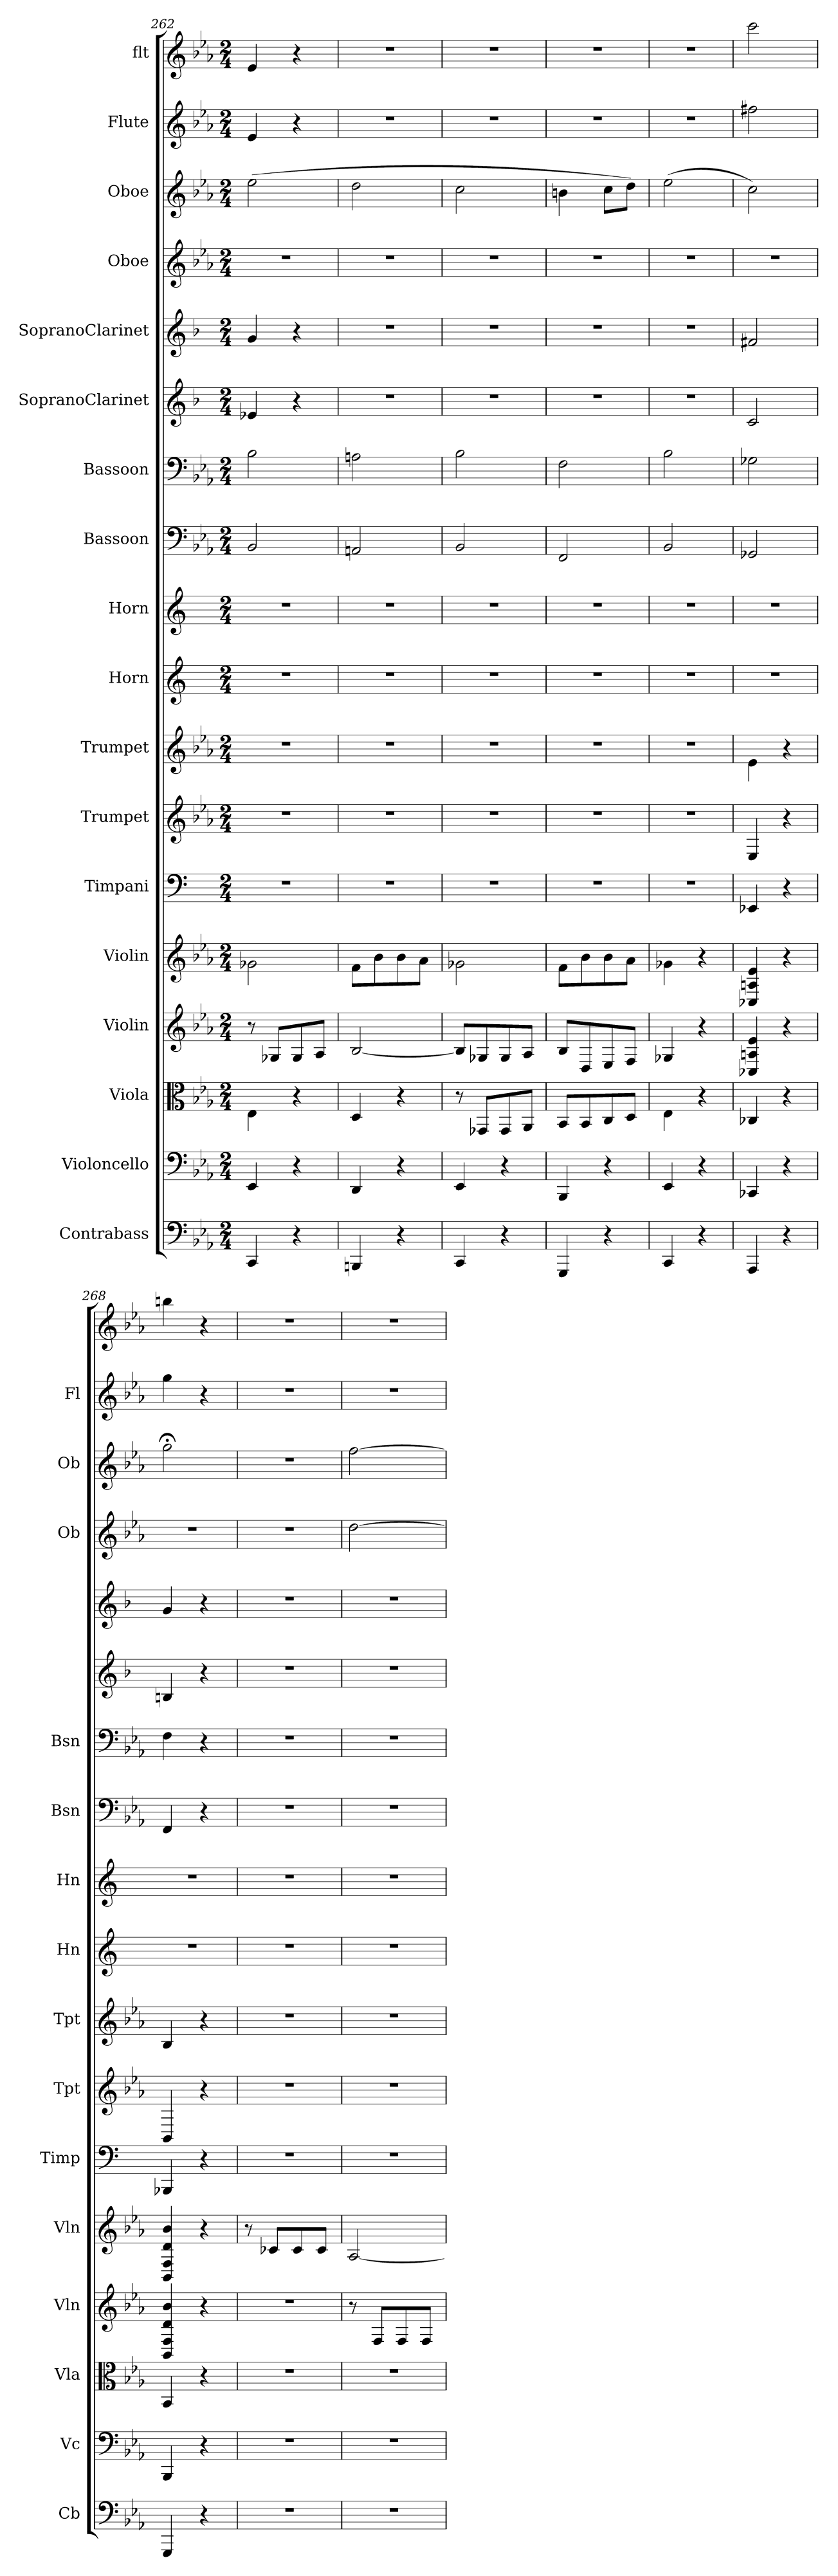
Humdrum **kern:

**kern	**kern	**kern	**kern	**kern	**kern	**kern	**kern	**kern	**kern	**kern	**kern	**kern	**kern	**kern	**kern	**kern	**kern
*part18	*part17	*part16	*part15	*part14	*part13	*part12	*part11	*part10	*part9	*part8	*part7	*part6	*part5	*part4	*part3	*part2	*part1
*staff18	*staff17	*staff16	*staff15	*staff14	*staff13	*staff12	*staff11	*staff10	*staff9	*staff8	*staff7	*staff6	*staff5	*staff4	*staff3	*staff2	*staff1
*I"Contrabass	*I"Violoncello	*I"Viola	*I"Violin	*I"Violin	*I"Timpani	*I"Trumpet	*I"Trumpet	*I"Horn	*I"Horn	*I"Bassoon	*I"Bassoon	*I"SopranoClarinet	*I"SopranoClarinet	*I"Oboe	*I"Oboe	*I"Flute	*I"flt
*I'Cb	*I'Vc	*I'Vla	*I'Vln	*I'Vln	*I'Timp	*I'Tpt	*I'Tpt	*I'Hn	*I'Hn	*I'Bsn	*I'Bsn	*	*	*I'Ob	*I'Ob	*I'Fl	*
*clefF4	*clefF4	*clefC3	*clefG2	*clefG2	*clefF4	*clefG2	*clefG2	*clefG2	*clefG2	*clefF4	*clefF4	*clefG2	*clefG2	*clefG2	*clefG2	*clefG2	*clefG2
*k[b-e-a-]	*k[b-e-a-]	*k[b-e-a-]	*k[b-e-a-]	*k[b-e-a-]	*k[]	*k[b-e-a-]	*k[b-e-a-]	*k[]	*k[]	*k[b-e-a-]	*k[b-e-a-]	*k[b-]	*k[b-]	*k[b-e-a-]	*k[b-e-a-]	*k[b-e-a-]	*k[b-e-a-]
*c:	*c:	*c:	*c:	*c:	*	*c:	*c:	*	*	*c:	*c:	*	*	*c:	*c:	*c:	*c:
*M2/4	*M2/4	*M2/4	*M2/4	*M2/4	*M2/4	*M2/4	*M2/4	*M2/4	*M2/4	*M2/4	*M2/4	*M2/4	*M2/4	*M2/4	*M2/4	*M2/4	*M2/4
=262	=262	=262	=262	=262	=262	=262	=262	=262	=262	=262	=262	=262	=262	=262	=262	=262	=262
4CC"/	4EE-"/	4E-"\	8r	2g-X\	2r	2r	2r	2r	2r	2BB-/	2B-\	4e-X/	4g/	2r	(2ee-\	4e-/	4e-/
.	.	.	8G-X/L	.	.	.	.	.	.	.	.	.	.	.	.	.	.
4r	4r	4r	8G-/	.	.	.	.	.	.	.	.	4r	4r	.	.	4r	4r
.	.	.	8A-/J	.	.	.	.	.	.	.	.	.	.	.	.	.	.
=263	=263	=263	=263	=263	=263	=263	=263	=263	=263	=263	=263	=263	=263	=263	=263	=263	=263
4BBBn"/	4DD"/	4D"/	[2B-/	8f\L	2r	2r	2r	2r	2r	2AAn/	2An\	2r	2r	2r	2dd\	2r	2r
.	.	.	.	8b-\	.	.	.	.	.	.	.	.	.	.	.	.	.
4r	4r	4r	.	8b-\	.	.	.	.	.	.	.	.	.	.	.	.	.
.	.	.	.	8a-\J	.	.	.	.	.	.	.	.	.	.	.	.	.
=264	=264	=264	=264	=264	=264	=264	=264	=264	=264	=264	=264	=264	=264	=264	=264	=264	=264
4CC"/	4EE-"/	8r	8B-/L]	2g-X\	2r	2r	2r	2r	2r	2BB-/	2B-\	2r	2r	2r	2cc\	2r	2r
.	.	8GG-X/L	8G-X/	.	.	.	.	.	.	.	.	.	.	.	.	.	.
4r	4r	8GG-/	8G-/	.	.	.	.	.	.	.	.	.	.	.	.	.	.
.	.	8AA-/J	8A-/J	.	.	.	.	.	.	.	.	.	.	.	.	.	.
=265	=265	=265	=265	=265	=265	=265	=265	=265	=265	=265	=265	=265	=265	=265	=265	=265	=265
4GGG"/	4BBB-"/	8BB-/L	8B-/L	8f\L	2r	2r	2r	2r	2r	2FF/	2F\	2r	2r	2r	4bn\	2r	2r
.	.	8BB-/	8D/	8b-\	.	.	.	.	.	.	.	.	.	.	.	.	.
4r	4r	8C/	8E-/	8b-\	.	.	.	.	.	.	.	.	.	.	8cc\L	.	.
.	.	8D/J	8F/J	8a-\J	.	.	.	.	.	.	.	.	.	.	8dd\J)	.	.
=266	=266	=266	=266	=266	=266	=266	=266	=266	=266	=266	=266	=266	=266	=266	=266	=266	=266
4CC"/	4EE-"/	4E-\	4G-X/	4g-X\	2r	2r	2r	2r	2r	2BB-/	2B-\	2r	2r	2r	(2ee-\	2r	2r
4r	4r	4r	4r	4r	.	.	.	.	.	.	.	.	.	.	.	.	.
=267	=267	=267	=267	=267	=267	=267	=267	=267	=267	=267	=267	=267	=267	=267	=267	=267	=267
4AAA-"/	4CC-X"/	4C-X/	4C-X/ 4An/ 4e-/	4C-X/ 4An/ 4e-/	4EE-X/	4E-/	4e-\	2r	2r	2GG-X/	2G-X\	2c/	2f#X/	2r	2cc\)	2ff#X\	2ccc\
4r	4r	4r	4r	4r	4r	4r	4r	.	.	.	.	.	.	.	.	.	.
=268	=268	=268	=268	=268	=268	=268	=268	=268	=268	=268	=268	=268	=268	=268	=268	=268	=268
4GGG/	4BBB-/	4BB-/	4BB-/ 4F/ 4d/ 4b-/	4BB-/ 4F/ 4d/ 4b-/	4BBB-X/	4BB-/	4B-/	2r	2r	4FF/	4F\	4Bn/	4g/	2r	2gg;<\	4gg\	4bbn\
4r	4r	4r	4r	4r	4r	4r	4r	.	.	4r	4r	4r	4r	.	.	4r	4r
=269	=269	=269	=269	=269	=269	=269	=269	=269	=269	=269	=269	=269	=269	=269	=269	=269	=269
2r	2r	2r	2r	8r	2r	2r	2r	2r	2r	2r	2r	2r	2r	2r	2r	2r	2r
.	.	.	.	8c-X/L	.	.	.	.	.	.	.	.	.	.	.	.	.
.	.	.	.	8c-/	.	.	.	.	.	.	.	.	.	.	.	.	.
.	.	.	.	8c-/J	.	.	.	.	.	.	.	.	.	.	.	.	.
=270	=270	=270	=270	=270	=270	=270	=270	=270	=270	=270	=270	=270	=270	=270	=270	=270	=270
2r	2r	2r	8r	[2A-/	2r	2r	2r	2r	2r	2r	2r	2r	2r	[2dd\	[2ff\	2r	2r
.	.	.	8F/L	.	.	.	.	.	.	.	.	.	.	.	.	.	.
.	.	.	8F/	.	.	.	.	.	.	.	.	.	.	.	.	.	.
.	.	.	8F/J	.	.	.	.	.	.	.	.	.	.	.	.	.	.
=	=	=	=	=	=	=	=	=	=	=	=	=	=	=	=	=	=
*-	*-	*-	*-	*-	*-	*-	*-	*-	*-	*-	*-	*-	*-	*-	*-	*-	*-
